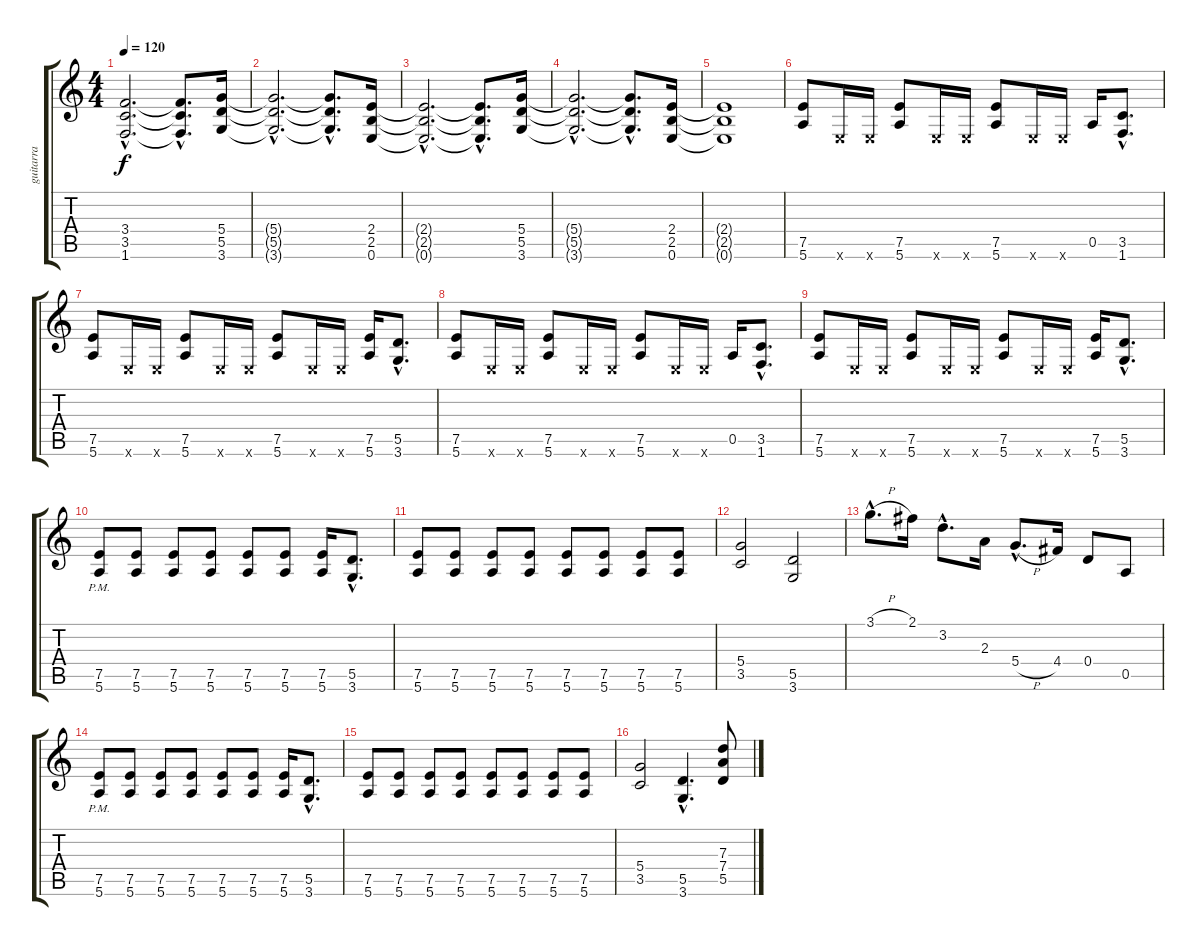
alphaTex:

\track ("guitarra" "guitarra") {instrument distortionguitar}
\staff {score tabs}
\tuning (E4 B3 G3 D3 A2 E2) {hide}
\ts (4 4)
\tempo 120
\clef g2
\ks c
(3.4{hac t} 3.5{hac t} 1.6{hac t}).2{d dy f} (3.4{hac t} 3.5{hac t} 1.6{hac t}).8{d} (5.4 5.5 3.6).16 |
(5.4{hac t} 5.5{hac t} 3.6{hac t}).2{d} (5.4{hac t} 5.5{hac t} 3.6{hac t}).8{d} (2.4 2.5 0.6).16 |
(2.4{hac t} 2.5{hac t} 0.6{hac t}).2{d} (2.4{hac t} 2.5{hac t} 0.6{hac t}).8{d} (5.4 5.5 3.6).16 |
(5.4{hac t} 5.5{hac t} 3.6{hac t}).2{d} (5.4{hac t} 5.5{hac t} 3.6{hac t}).8{d} (2.4 2.5 0.6).16 |
(2.4{t} 2.5{t} 0.6{t}).1 |
(7.5 5.6).8 0.6{x}.16 0.6{x}.16 (7.5 5.6).8 0.6{x}.16 0.6{x}.16 (7.5 5.6).8 0.6{x}.16 0.6{x}.16 0.5.16 (3.5{hac} 1.6{hac}).8{d} |
(7.5 5.6).8 0.6{x}.16 0.6{x}.16 (7.5 5.6).8 0.6{x}.16 0.6{x}.16 (7.5 5.6).8 0.6{x}.16 0.6{x}.16 (7.5 5.6).16 (5.5{hac} 3.6{hac}).8{d} |
(7.5 5.6).8 0.6{x}.16 0.6{x}.16 (7.5 5.6).8 0.6{x}.16 0.6{x}.16 (7.5 5.6).8 0.6{x}.16 0.6{x}.16 0.5.16 (3.5{hac} 1.6{hac}).8{d} |
(7.5 5.6).8 0.6{x}.16 0.6{x}.16 (7.5 5.6).8 0.6{x}.16 0.6{x}.16 (7.5 5.6).8 0.6{x}.16 0.6{x}.16 (7.5 5.6).16 (5.5{hac} 3.6{hac}).8{d} |
(7.5{pm} 5.6{pm}).8 (7.5 5.6).8 (7.5 5.6).8 (7.5 5.6).8 (7.5 5.6).8 (7.5 5.6).8 (7.5 5.6).16 (5.5{hac} 3.6{hac}).8{d} |
(7.5 5.6).8 (7.5 5.6).8 (7.5 5.6).8 (7.5 5.6).8 (7.5 5.6).8 (7.5 5.6).8 (7.5 5.6).8 (7.5 5.6).8 |
(5.4 3.5).2 (5.5 3.6).2 |
3.1{h hac}.8{d} 2.1.16 3.2{hac}.8{d} 2.3.16 5.4{h hac}.8{d} 4.4.16 0.4.8 0.5.8 |
(7.5{pm} 5.6{pm}).8 (7.5 5.6).8 (7.5 5.6).8 (7.5 5.6).8 (7.5 5.6).8 (7.5 5.6).8 (7.5 5.6).16 (5.5{hac} 3.6{hac}).8{d} |
(7.5 5.6).8 (7.5 5.6).8 (7.5 5.6).8 (7.5 5.6).8 (7.5 5.6).8 (7.5 5.6).8 (7.5 5.6).8 (7.5 5.6).8 |
(5.4 3.5).2 (5.5{hac} 3.6{hac}).4{d} (7.3 7.4 5.5).8
